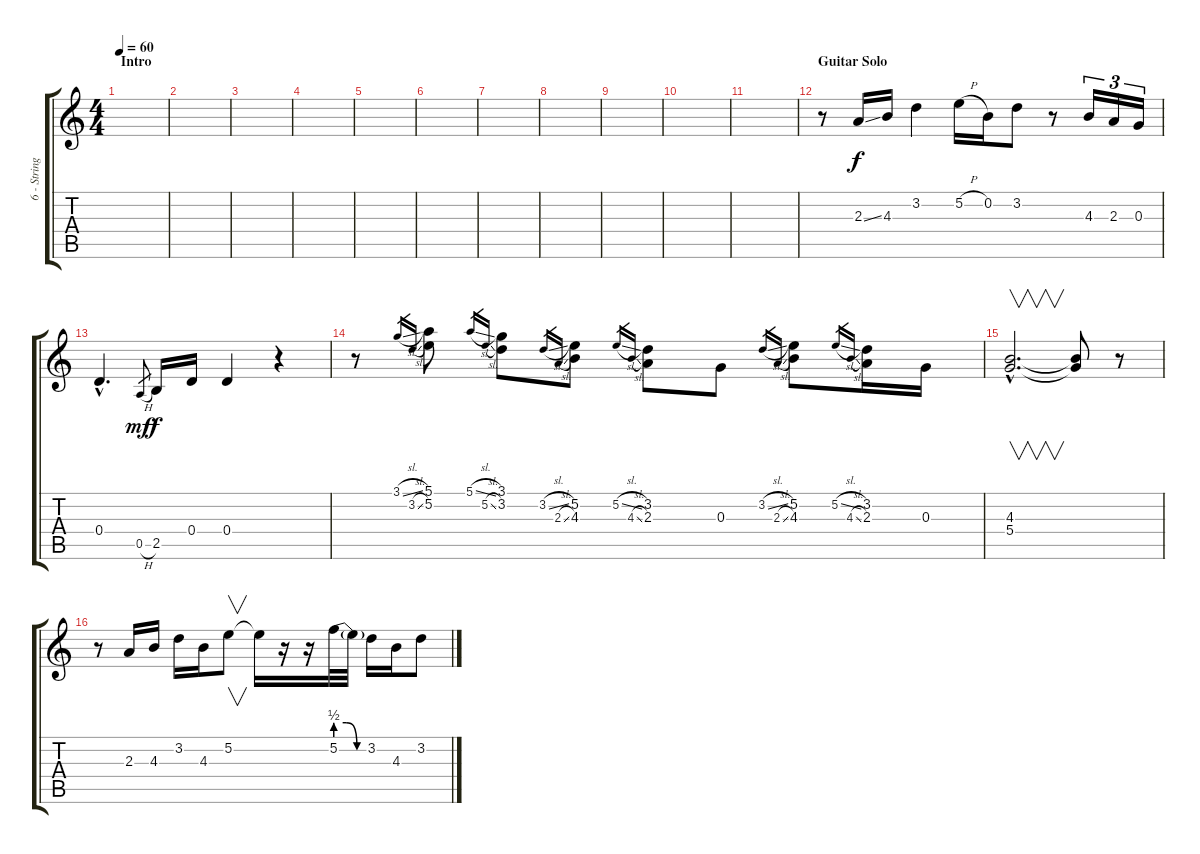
\track ("6 - String Acoustic" "6 - String") {instrument acousticguitarsteel}
\staff {score tabs}
\tuning (E4 B3 G3 D3 A2 E2) {hide}
\ts (4 4)
\section ("" "Intro")
\tempo 60
\clef g2
\ks c
|
|
|
|
|
|
|
|
|
|
|
\section ("" "Guitar Solo")
r.8 2.3{ss}.16{volume 12} 4.3.16 3.2.4 5.2{h}.16 0.2.16 3.2.8 r.8 4.3.16{tu (3 2)} 2.3.16{tu (3 2)} 0.3.16{tu (3 2)} |
0.4{hac}.4{d} 0.5{h}.8{gr dy mf} 2.5.16{dy f} 0.4.16 0.4.4 r.4 |
r.8 3.1{sl}.16{gr} 3.2{sl}.16{gr} (5.1 5.2).8 5.1{sl}.16{gr} 5.2{sl}.16{gr} (3.1 3.2).8 3.2{sl}.16{gr} 2.3{sl}.16{gr} (5.2 4.3).8 5.2{sl}.16{gr} 4.3{sl}.16{gr} (3.2 2.3).8 0.3.8 3.2{sl}.16{gr} 2.3{sl}.16{gr} (5.2 4.3).8 5.2{sl}.16{gr} 4.3{sl}.16{gr} (3.2 2.3).16 0.3.16 |
(4.3{hac} 5.4{hac}).2{v d} (4.3{t} 5.4{t}).8 r.8 |
r.8 2.3.16 4.3.16 3.2.16 4.3.16 5.2.8{v} 5.2{t}.16 r.16 r.16 5.2{be (custom 0 2 20 2 40 0 60 0)}.32 5.2{t}.32 3.2.16 4.3.16 3.2.8
